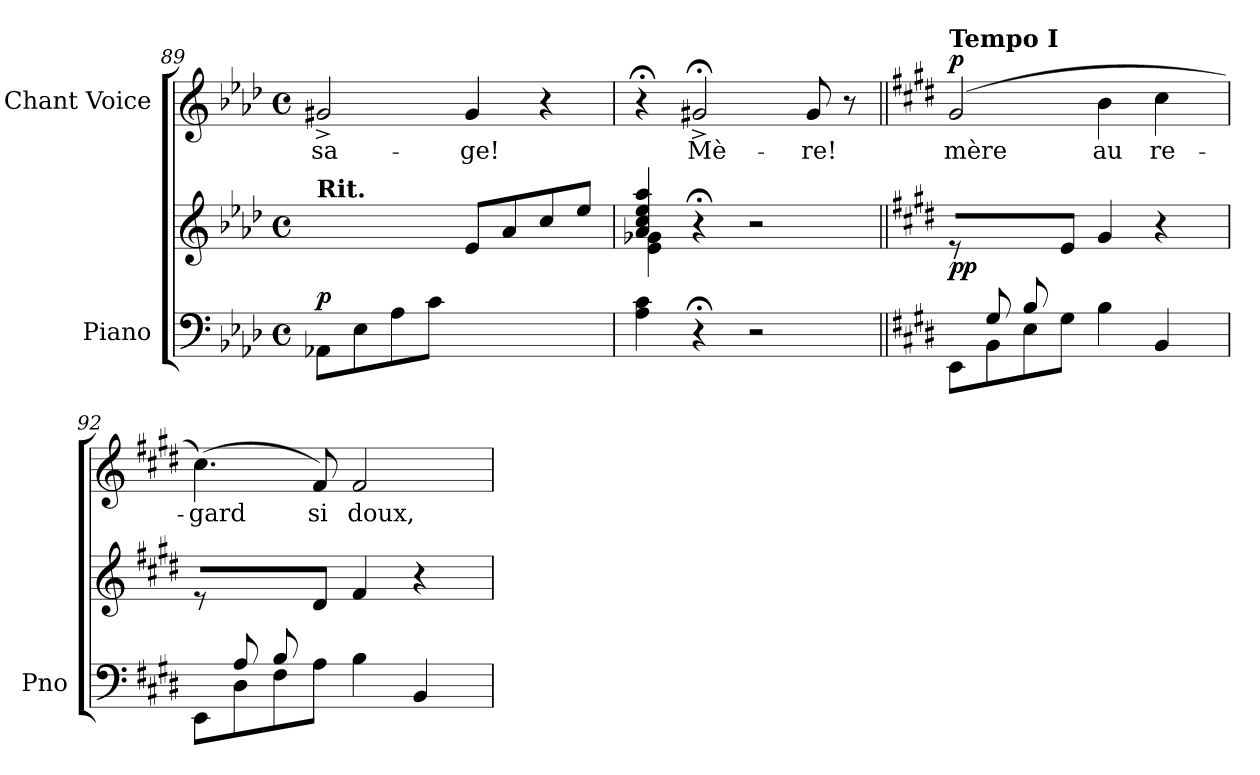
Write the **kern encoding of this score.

**kern	**kern	**dynam	**kern	**text	**dynam
*part2	*part2	*part2	*part1	*part1	*part1
*staff3	*staff2	*staff2/3	*staff1	*staff1	*staff1
*I"Piano	*	*	*I"Chant Voice	*	*
*I'Pno	*	*	*	*	*
*clefF4	*clefG2	*	*clefG2	*	*
*k[b-e-a-d-]	*k[b-e-a-d-]	*	*k[b-e-a-d-]	*	*
*M4/4	*M4/4	*	*M4/4	*	*
*met(c)	*met(c)	*	*met(c)	*	*
=89	=89	=89	=89	=89	=89
*	*^	*	*	*	*
!	!LO:TX:a:B:t=Rit.	!	!	!	!	!
!	!	!	!LO:DY:a=2	!	!LO:LY:b	!
(8AA-X\L	1ryy	2ryy	p	2g#X^>/	-sa-	.
8E-\	.	.	.	.	.	.
8A-\	.	.	.	.	.	.
8c\J	.	.	.	.	.	.
!	!	!	!	!	!LO:LY:b	!
2ryy	.	8e-/L	.	4g#/	-ge!	.
.	.	8a-/	.	.	.	.
.	.	8cc/	.	4r	.	.
.	.	8ee-/J)	.	.	.	.
=90	=90	=90	=90	=90	=90	=90
4A-\ 4c\	4a-/ 4cc/ 4ee-/ 4aa-/	4e-\ 4g-X\	.	4r;<	.	.
!	!	!	!	!	!LO:LY:b	!
4r;<	4r;<	2.ryy	.	2g#X;<^>/	Mè-	.
2r	2r	.	.	.	.	.
!	!	!	!	!	!LO:LY:b	!
.	.	.	.	8g#/	-re!	.
.	.	.	.	8r	.	.
*	*v	*v	*	*	*	*
!!LO:PB:g=z
=91||	=91||	=91||	=91||	=91||	=91||
*k[f#c#g#d#]	*k[f#c#g#d#]	*	*k[f#c#g#d#]	*	*
*^	*	*	*	*	*
!	!	!	!	!LO:TX:a:B:t=Tempo I	!	!
!	!	!	!LO:DY:b	!	!LO:LY:b	!LO:DY:a
8ryy	8EE\L	8r	pp	(2g#/	mère	p
(8G#/L	8BB\	4ryy	.	.	.	.
8B/	8E\	.	.	.	.	.
2ryy	8G#\J	8e/J)	.	.	.	.
!	!	!	!	!	!LO:LY:b	!
.	4B\	4g#/	.	4b\	au	.
!	!	!	!	!	!LO:LY:b	!
.	4BB/	4r	.	4cc#\	re-	.
8ryy	.	.	.	.	.	.
=92	=92	=92	=92	=92	=92	=92
!	!	!	!	!	!LO:LY:b	!
8ryy	8EE\L	8r	.	(4.cc#\)	-gard	.
(8A/L	8D#\	4ryy	.	.	.	.
8B/	8F#\	.	.	.	.	.
!	!	!	!	!	!LO:LY:b	!
2ryy	8A\J	8d#/J)	.	8f#/)	si	.
!	!	!	!	!	!LO:LY:b	!
.	4B\	4f#/	.	2f#/	doux,	.
.	4BB/	4r	.	.	.	.
8ryy	.	.	.	.	.	.
*v	*v	*	*	*	*	*
=	=	=	=	=	=
*-	*-	*-	*-	*-	*-
